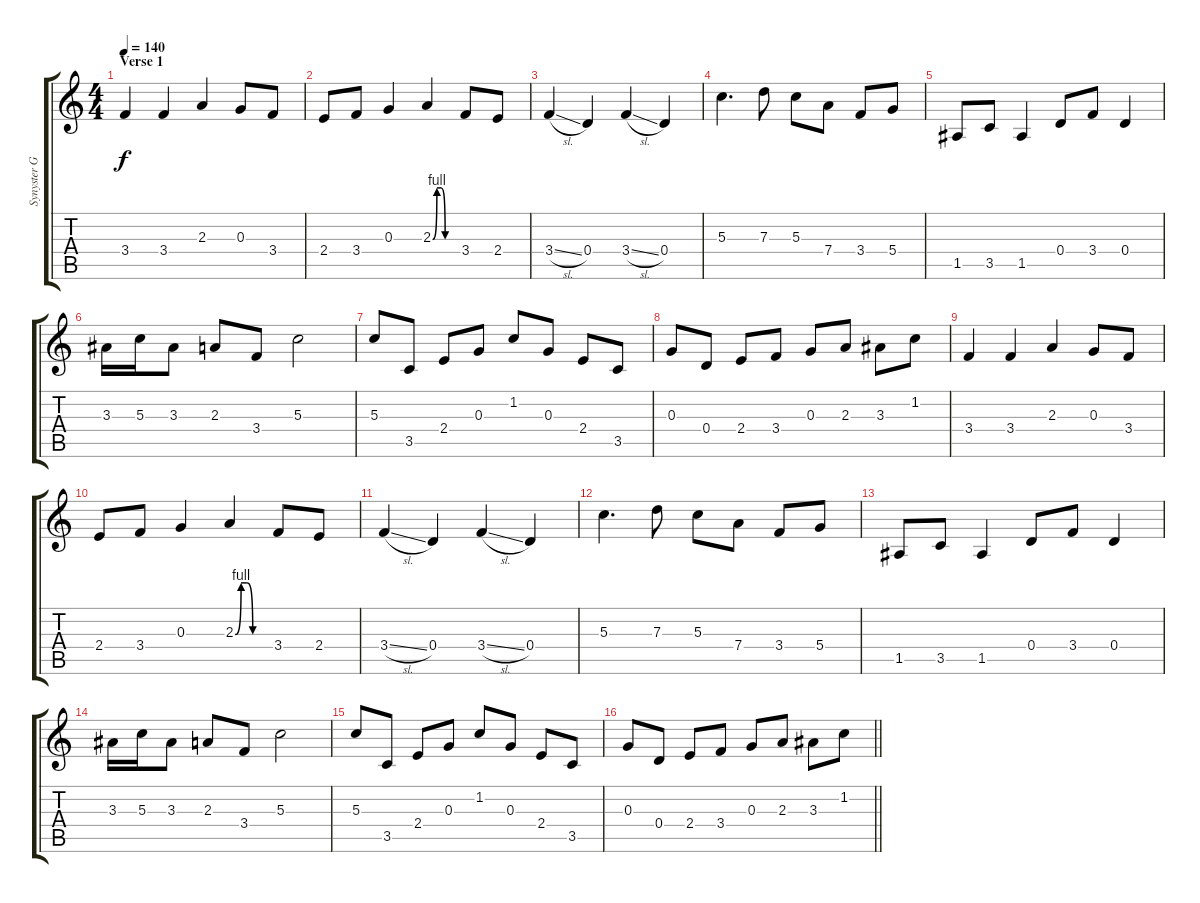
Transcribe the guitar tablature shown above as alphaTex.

\track ("Synyster Gates" "Synyster G") {instrument distortionguitar}
\staff {score tabs}
\tuning (E4 B3 G3 D3 A2 E2) {hide}
\ts (4 4)
\section ("" "Verse 1")
\tempo 140
\clef g2
\ks c
3.4.4{dy f} 3.4.4 2.3.4 0.3.8 3.4.8 |
2.4.8 3.4.8 0.3.4 2.3{be (custom 0 0 10 4 20 4 30 0 60 0)}.4 3.4.8 2.4.8 |
3.4{sl}.4 0.4.4 3.4{sl}.4 0.4.4 |
5.3.4{d} 7.3.8 5.3.8 7.4.8 3.4.8 5.4.8 |
1.5.8 3.5.8 1.5.4 0.4.8 3.4.8 0.4.4 |
3.3.16 5.3.16 3.3.8 2.3.8 3.4.8 5.3.2 |
5.3.8 3.5.8 2.4.8 0.3.8 1.2.8 0.3.8 2.4.8 3.5.8 |
0.3.8 0.4.8 2.4.8 3.4.8 0.3.8 2.3.8 3.3.8 1.2.8 |
3.4.4 3.4.4 2.3.4 0.3.8 3.4.8 |
2.4.8 3.4.8 0.3.4 2.3{be (custom 0 0 10 4 20 4 30 0 60 0)}.4 3.4.8 2.4.8 |
3.4{sl}.4 0.4.4 3.4{sl}.4 0.4.4 |
5.3.4{d} 7.3.8 5.3.8 7.4.8 3.4.8 5.4.8 |
1.5.8 3.5.8 1.5.4 0.4.8 3.4.8 0.4.4 |
3.3.16 5.3.16 3.3.8 2.3.8 3.4.8 5.3.2 |
5.3.8 3.5.8 2.4.8 0.3.8 1.2.8 0.3.8 2.4.8 3.5.8 |
\barLineRight lightlight
0.3.8 0.4.8 2.4.8 3.4.8 0.3.8 2.3.8 3.3.8 1.2.8
